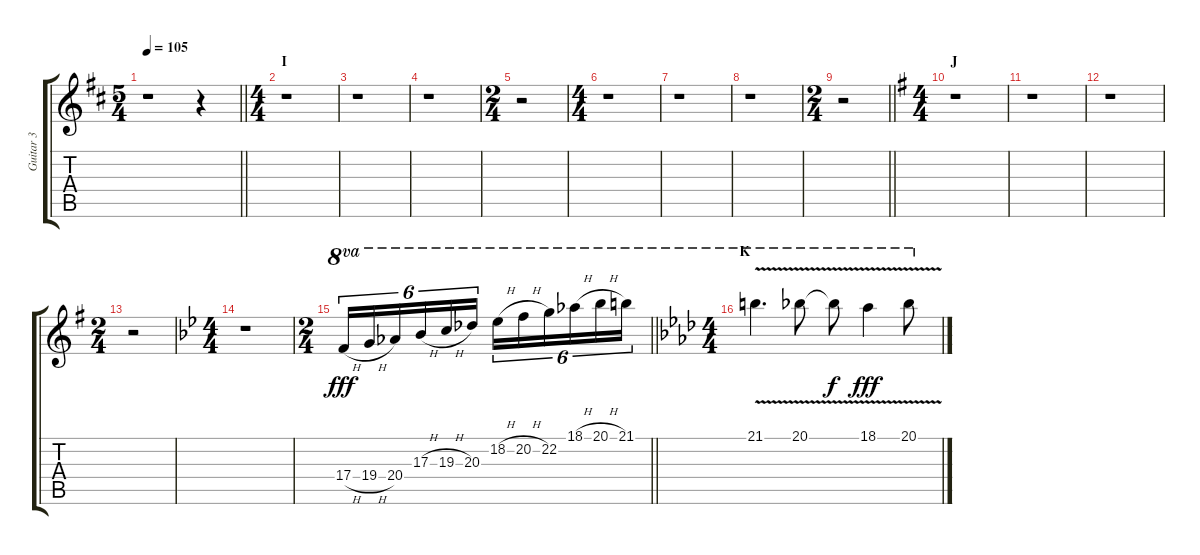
\track ("Guitar 3" "Guitar 3") {instrument distortionguitar}
\staff {score tabs}
\tuning (D4 A3 F3 C3 G2 D2) {hide}
\ts (5 4)
\tempo 105
\clef g2
\barLineRight lightlight
\ks bminor
r.1{dy fff} r.4 |
\ts (4 4)
\section ("" "I")
r.1 |
r.1 |
r.1 |
\ts (2 4)
r.2 |
\ts (4 4)
r.1 |
r.1 |
r.1 |
\ts (2 4)
\barLineRight lightlight
r.2 |
\ts (4 4)
\section ("" "J")
\ks eminor
r.1 |
r.1 |
r.1 |
\ts (2 4)
r.2 |
\ts (4 4)
\ks gminor
r.1 |
\ts (2 4)
\barLineRight lightlight
17.4{h}.16{tu (6 4) ot 8va} 19.4{h}.16{tu (6 4) ot 8va} 20.4.16{tu (6 4) ot 8va} 17.3{h}.16{tu (6 4) ot 8va} 19.3{h}.16{tu (6 4) ot 8va} 20.3.16{tu (6 4) ot 8va} 18.2{h}.16{tu (6 4) ot 8va} 20.2{h}.16{tu (6 4) ot 8va} 22.2.16{tu (6 4) ot 8va} 18.1{h}.16{tu (6 4) ot 8va} 20.1{h}.16{tu (6 4) ot 8va} 21.1.16{tu (6 4) ot 8va} |
\ts (4 4)
\section ("" "K")
\ks ab
21.1{v}.4{d ot 8va} 20.1{v}.8{ot 8va} 20.1{t}.8{ot 8va dy f} 18.1{v}.4{ot 8va dy fff} 20.1{v}.8{ot 8va}
